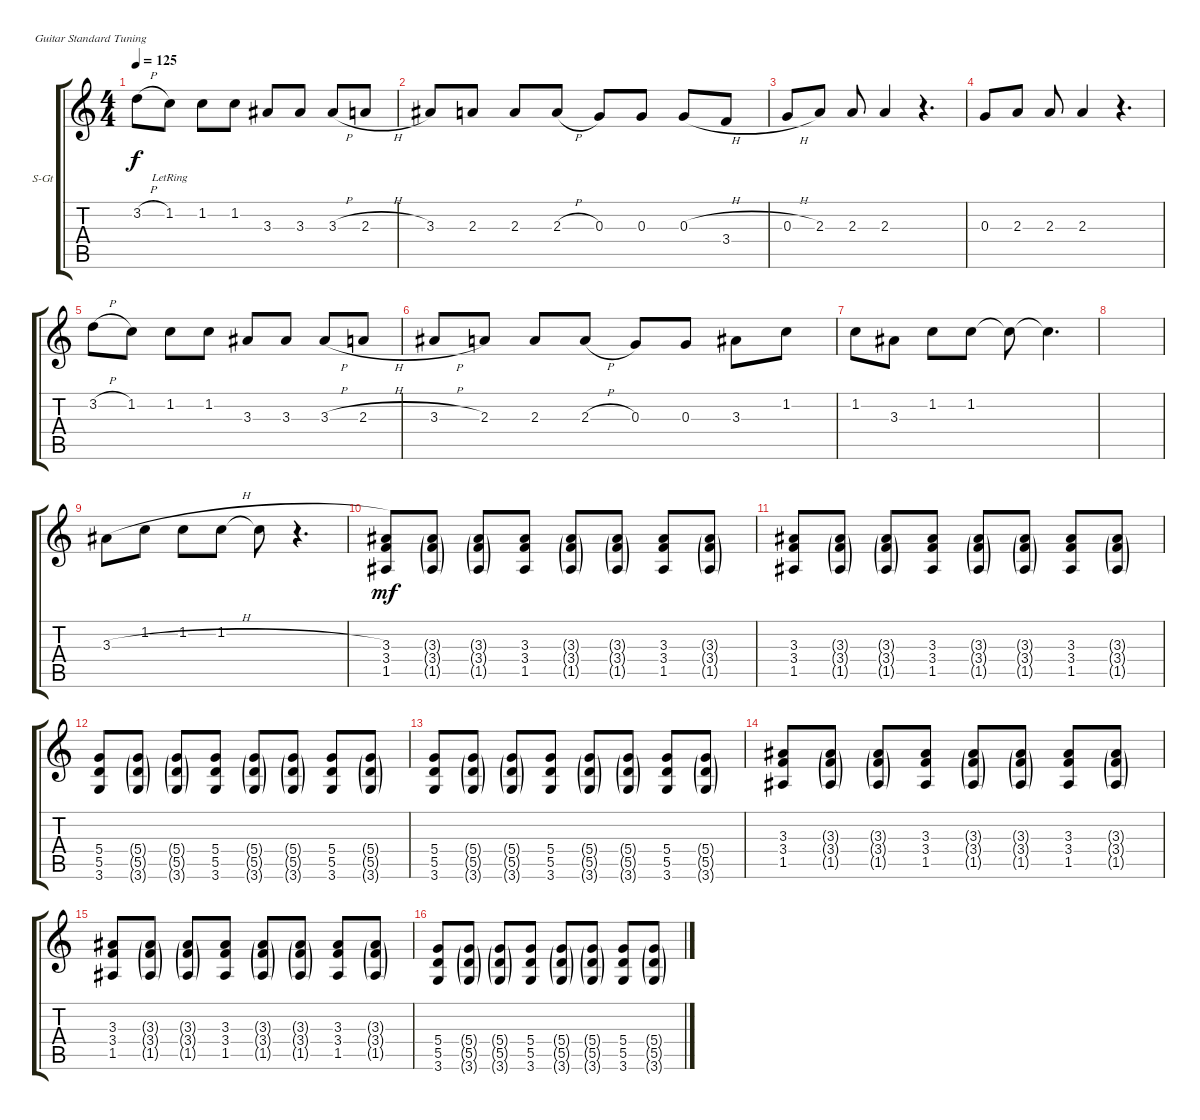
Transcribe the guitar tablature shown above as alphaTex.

\defaultSystemsLayout 4
\bracketExtendMode groupsimilarinstruments
\firstSystemTrackNameOrientation horizontal
\otherSystemsTrackNameOrientation horizontal
\track ("Guitar 1" "S-Gt") {instrument acousticguitarsteel}
\staff {score tabs}
\tuning (E4 B3 G3 D3 A2 E2)
\ts (4 4)
\tempo 125
\clef g2
\ks c
3.2{h}.8{dy f} 1.2{lr}.8 1.2.8 1.2.8 3.3.8 3.3.8 3.3{h}.8 2.3{h}.8 |
3.3.8 2.3.8 2.3.8 2.3{h}.8 0.3.8 0.3.8 0.3{h}.8 3.4.8 |
0.3{h}.8 2.3.8 2.3.8 2.3.4 r.4{d} |
0.3.8 2.3.8 2.3.8 2.3.4 r.4{d} |
3.2{h}.8 1.2.8 1.2.8 1.2.8 3.3.8 3.3.8 3.3{h}.8 2.3{h}.8 |
3.3{h}.8 2.3.8 2.3.8 2.3{h}.8 0.3.8 0.3.8 3.3.8 1.2.8 |
1.2.8 3.3.8 1.2.8 1.2.8 1.2{t}.8 1.2{t}.4{d} |
|
3.3{h}.8 1.2.8 1.2.8 1.2.8 1.2{t}.8 r.4{d} |
(1.5 3.4 3.3).8{dy mf} (1.5{g} 3.4{g} 3.3{g}).8 (1.5{g} 3.4{g} 3.3{g}).8 (1.5 3.4 3.3).8 (1.5{g} 3.4{g} 3.3{g}).8 (1.5{g} 3.4{g} 3.3{g}).8 (1.5 3.4 3.3).8 (1.5{g} 3.4{g} 3.3{g}).8 |
(1.5 3.4 3.3).8 (1.5{g} 3.4{g} 3.3{g}).8 (1.5{g} 3.4{g} 3.3{g}).8 (1.5 3.4 3.3).8 (1.5{g} 3.4{g} 3.3{g}).8 (1.5{g} 3.4{g} 3.3{g}).8 (1.5 3.4 3.3).8 (1.5{g} 3.4{g} 3.3{g}).8 |
(5.5 5.4 3.6).8 (5.5{g} 5.4{g} 3.6{g}).8 (5.5{g} 5.4{g} 3.6{g}).8 (5.5 5.4 3.6).8 (5.5{g} 5.4{g} 3.6{g}).8 (5.5{g} 5.4{g} 3.6{g}).8 (5.5 5.4 3.6).8 (5.5{g} 5.4{g} 3.6{g}).8 |
(5.5 5.4 3.6).8 (5.5{g} 5.4{g} 3.6{g}).8 (5.5{g} 5.4{g} 3.6{g}).8 (5.5 5.4 3.6).8 (5.5{g} 5.4{g} 3.6{g}).8 (5.5{g} 5.4{g} 3.6{g}).8 (5.5 5.4 3.6).8 (5.5{g} 5.4{g} 3.6{g}).8 |
(1.5 3.4 3.3).8 (1.5{g} 3.4{g} 3.3{g}).8 (1.5{g} 3.4{g} 3.3{g}).8 (1.5 3.4 3.3).8 (1.5{g} 3.4{g} 3.3{g}).8 (1.5{g} 3.4{g} 3.3{g}).8 (1.5 3.4 3.3).8 (1.5{g} 3.4{g} 3.3{g}).8 |
(1.5 3.4 3.3).8 (1.5{g} 3.4{g} 3.3{g}).8 (1.5{g} 3.4{g} 3.3{g}).8 (1.5 3.4 3.3).8 (1.5{g} 3.4{g} 3.3{g}).8 (1.5{g} 3.4{g} 3.3{g}).8 (1.5 3.4 3.3).8 (1.5{g} 3.4{g} 3.3{g}).8 |
(5.5 5.4 3.6).8 (5.5{g} 5.4{g} 3.6{g}).8 (5.5{g} 5.4{g} 3.6{g}).8 (5.5 5.4 3.6).8 (5.5{g} 5.4{g} 3.6{g}).8 (5.5{g} 5.4{g} 3.6{g}).8 (5.5 5.4 3.6).8 (5.5{g} 5.4{g} 3.6{g}).8
